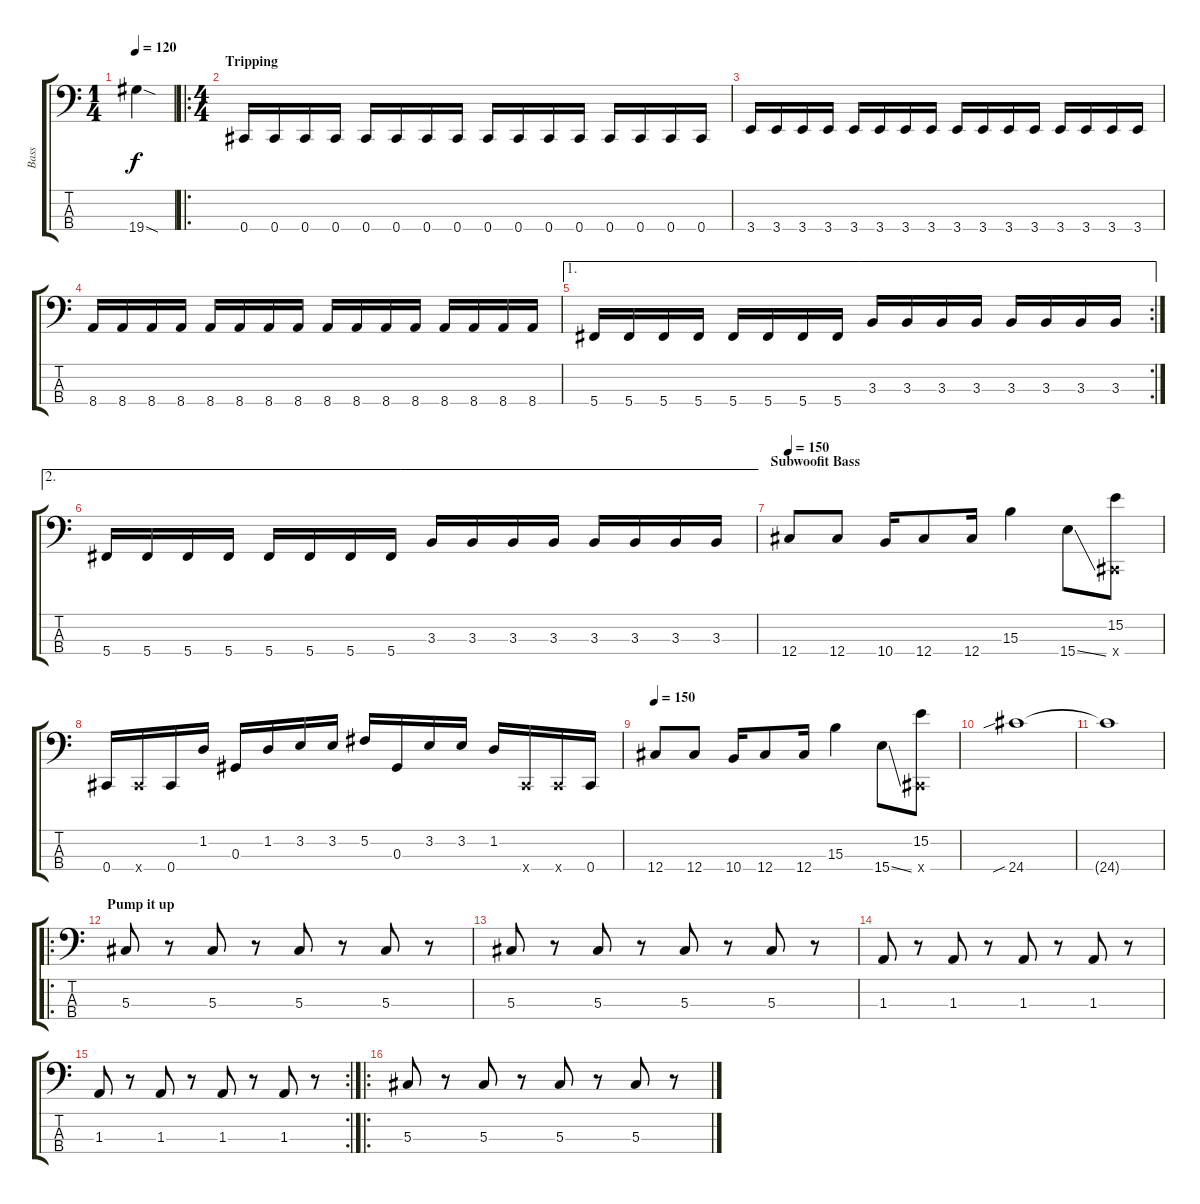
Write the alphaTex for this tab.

\track ("Bass" "Bass") {instrument electricbassfinger}
\staff {score tabs}
\tuning (Gb2 Db2 Ab1 Db1) {hide}
\ts (1 4)
\tempo 120
\clef f4
\ks c
19.4{sod}.4{dy f instrument electricbassfinger} |
\ro
\ts (4 4)
\section ("" "Tripping")
0.4.16 0.4.16 0.4.16 0.4.16 0.4.16 0.4.16 0.4.16 0.4.16 0.4.16 0.4.16 0.4.16 0.4.16 0.4.16 0.4.16 0.4.16 0.4.16 |
3.4.16 3.4.16 3.4.16 3.4.16 3.4.16 3.4.16 3.4.16 3.4.16 3.4.16 3.4.16 3.4.16 3.4.16 3.4.16 3.4.16 3.4.16 3.4.16 |
8.4.16 8.4.16 8.4.16 8.4.16 8.4.16 8.4.16 8.4.16 8.4.16 8.4.16 8.4.16 8.4.16 8.4.16 8.4.16 8.4.16 8.4.16 8.4.16 |
\ae 1
\rc 2
5.4.16 5.4.16 5.4.16 5.4.16 5.4.16 5.4.16 5.4.16 5.4.16 3.3.16 3.3.16 3.3.16 3.3.16 3.3.16 3.3.16 3.3.16 3.3.16 |
\ae 2
5.4.16 5.4.16 5.4.16 5.4.16 5.4.16 5.4.16 5.4.16 5.4.16 3.3.16 3.3.16 3.3.16 3.3.16 3.3.16 3.3.16 3.3.16 3.3.16 |
\section ("" "Subwoofit Bass")
\tempo 150
12.4.8{instrument fretlessbass} 12.4.8 10.4.16 12.4.8 12.4.16 15.3.4 15.4{ss}.8 (15.2 0.4{x}).8 |
0.4.16{instrument slapbass2} 0.4{x}.16 0.4.16 1.2.16 0.3.16 1.2.16 3.2.16 3.2.16 5.2.16 0.3.16 3.2.16 3.2.16 1.2.16 0.4{x}.16 0.4{x}.16 0.4.16 |
\tempo 150
12.4.8{instrument fretlessbass} 12.4.8 10.4.16 12.4.8 12.4.16 15.3.4 15.4{ss}.8 (15.2 0.4{x}).8 |
24.4{sib}.1{instrument slapbass2} |
24.4{t}.1 |
\ro
\section ("" "Pump it up")
5.3.8 r.8 5.3.8 r.8 5.3.8 r.8 5.3.8 r.8 |
5.3.8 r.8 5.3.8 r.8 5.3.8 r.8 5.3.8 r.8 |
1.3.8 r.8 1.3.8 r.8 1.3.8 r.8 1.3.8 r.8 |
\rc 2
1.3.8 r.8 1.3.8 r.8 1.3.8 r.8 1.3.8 r.8 |
\ro
5.3.8 r.8 5.3.8 r.8 5.3.8 r.8 5.3.8 r.8
